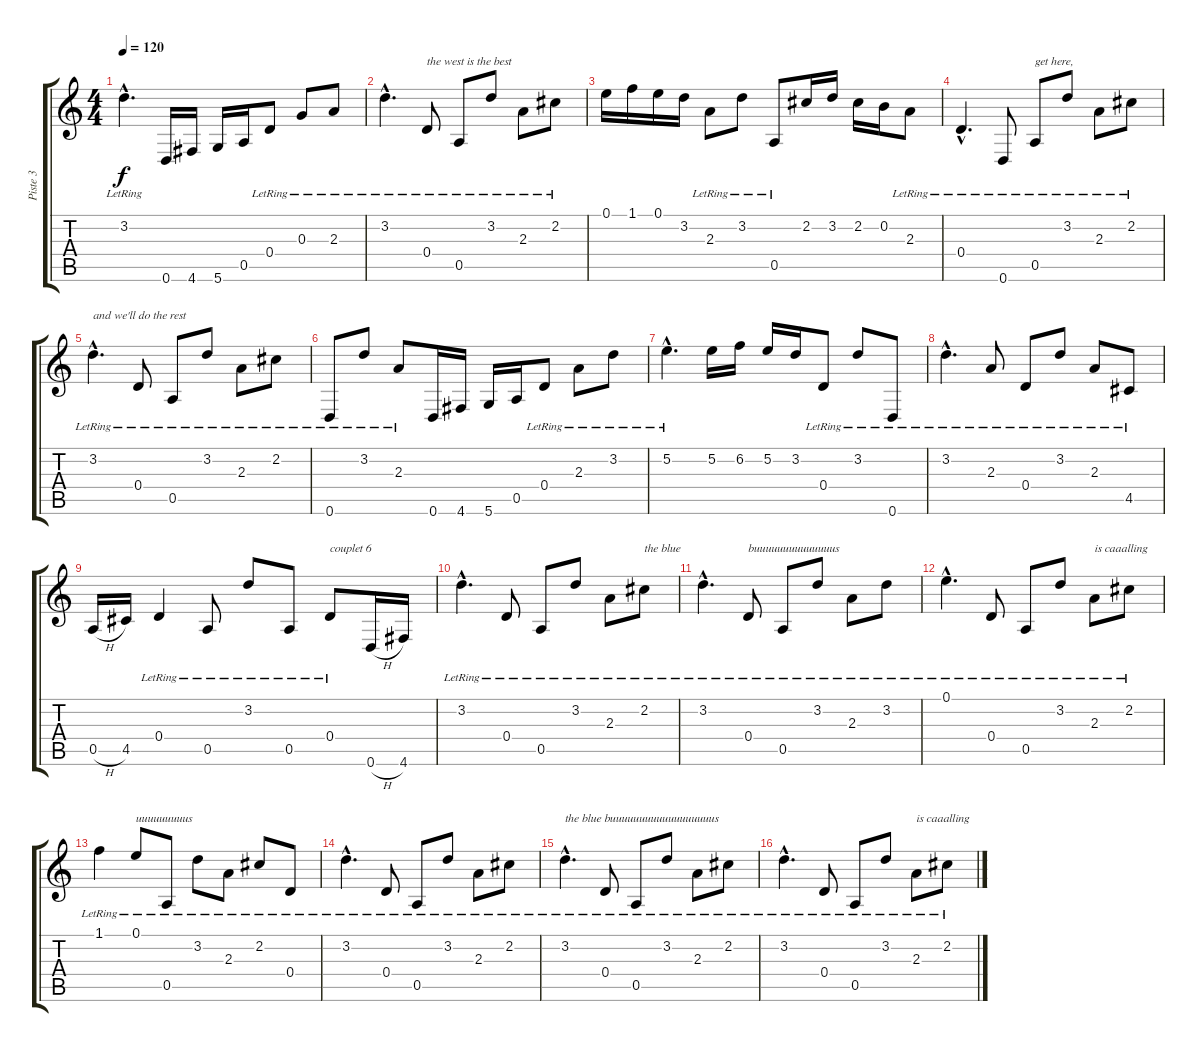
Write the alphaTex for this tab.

\track ("Piste 3" "Piste 3") {instrument electricguitarjazz}
\staff {score tabs}
\tuning (E4 B3 G3 D3 A2 D2) {hide}
\ts (4 4)
\tempo 120
\clef g2
\ks c
3.2{hac lr}.4{d dy f} 0.6.16 4.6.16 5.6.16 0.5.16 0.4{lr}.8 0.3{lr}.8 2.3{lr}.8 |
3.2{hac lr}.4{d} 0.4{lr}.8{txt "the west is the best"} 0.5{lr}.8 3.2{lr}.8 2.3{lr}.8 2.2{lr}.8 |
0.1.16 1.1.16 0.1.16 3.2.16 2.3{lr}.8 3.2{lr}.8 0.5{lr}.8 2.2.16 3.2.16 2.2.16 0.2.16 2.3{lr}.8 |
0.4{hac lr}.4{d} 0.6{lr}.8 0.5{lr}.8{txt "get here,"} 3.2{lr}.8 2.3{lr}.8 2.2{lr}.8 |
3.2{hac lr}.4{d txt "and we'll do the rest"} 0.4{lr}.8 0.5{lr}.8 3.2{lr}.8 2.3{lr}.8 2.2{lr}.8 |
0.6{lr}.8 3.2{lr}.8 2.3{lr}.8 0.6.16 4.6.16 5.6.16 0.5.16 0.4{lr}.8 2.3{lr}.8 3.2{lr}.8 |
5.2{hac lr}.4{d} 5.2.16 6.2.16 5.2.16 3.2.16 0.4{lr}.8 3.2{lr}.8 0.6{lr}.8 |
3.2{hac lr}.4{d} 2.3{lr}.8 0.4{lr}.8 3.2{lr}.8 2.3{lr}.8 4.5{lr}.8 |
0.5{h}.16 4.5.16 0.4{lr}.4 0.5{lr}.8 3.2{lr}.8 0.5{lr}.8 0.4{lr}.8{txt "couplet 6"} 0.6{h}.16 4.6.16 |
3.2{hac lr}.4{d} 0.4{lr}.8 0.5{lr}.8 3.2{lr}.8 2.3{lr}.8 2.2{lr}.8{txt "the blue"} |
3.2{hac lr}.4{d} 0.4{lr}.8{txt "buuuuuuuuuuuuuus"} 0.5{lr}.8 3.2{lr}.8 2.3{lr}.8 3.2{lr}.8 |
0.1{hac lr}.4{d} 0.4{lr}.8 0.5{lr}.8 3.2{lr}.8 2.3{lr}.8{txt "is caaalling"} 2.2{lr}.8 |
1.1{lr}.4 0.1{lr}.8{txt "uuuuuuuuus"} 0.5{lr}.8 3.2{lr}.8 2.3{lr}.8 2.2{lr}.8 0.4{lr}.8 |
3.2{hac lr}.4{d} 0.4{lr}.8 0.5{lr}.8 3.2{lr}.8 2.3{lr}.8 2.2{lr}.8 |
3.2{hac lr}.4{d txt "the blue buuuuuuuuuuuuuuuuuus"} 0.4{lr}.8 0.5{lr}.8 3.2{lr}.8 2.3{lr}.8 2.2{lr}.8 |
3.2{hac lr}.4{d} 0.4{lr}.8 0.5{lr}.8 3.2{lr}.8 2.3{lr}.8{txt "is caaalling"} 2.2{lr}.8
